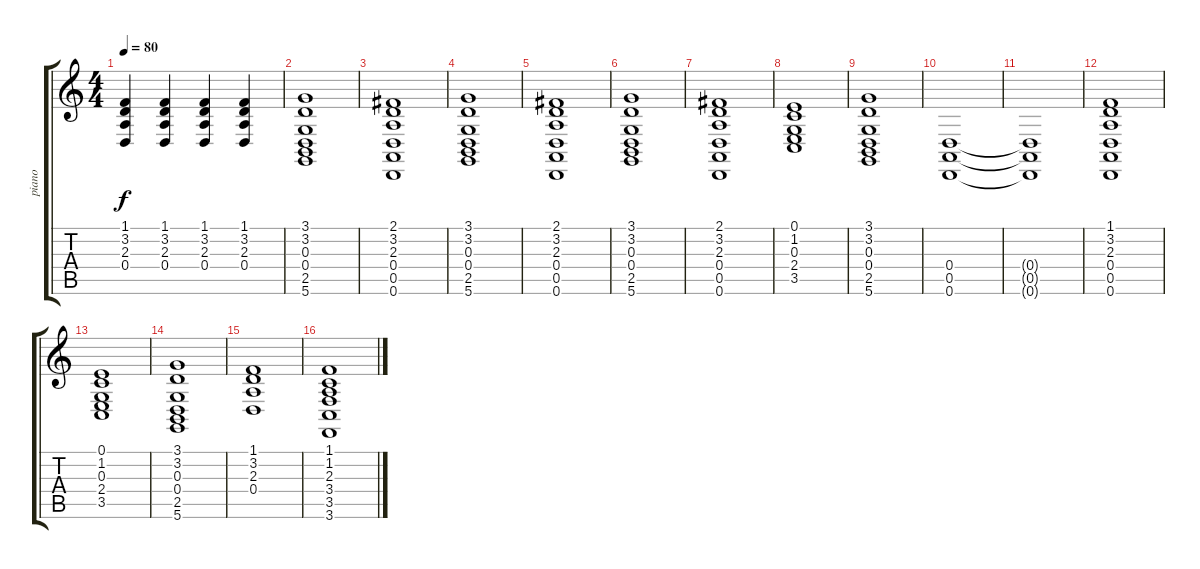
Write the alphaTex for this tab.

\track ("piano" "piano") {instrument synthstrings2}
\staff {score tabs}
\tuning (E4 B3 G3 D3 A2 D2) {hide}
\ts (4 4)
\tempo 80
\clef g2
\ks c
(1.1 3.2 2.3 0.4).4{dy f} (1.1 3.2 2.3 0.4).4 (1.1 3.2 2.3 0.4).4 (1.1 3.2 2.3 0.4).4 |
(3.1 3.2 0.3 0.4 2.5 5.6).1{instrument synthstrings2} |
(2.1 3.2 2.3 0.4 0.5 0.6).1 |
(3.1 3.2 0.3 0.4 2.5 5.6).1 |
(2.1 3.2 2.3 0.4 0.5 0.6).1 |
(3.1 3.2 0.3 0.4 2.5 5.6).1 |
(2.1 3.2 2.3 0.4 0.5 0.6).1 |
(0.1 1.2 0.3 2.4 3.5).1 |
(3.1 3.2 0.3 0.4 2.5 5.6).1 |
(0.4 0.5 0.6).1 |
(0.4{t} 0.5{t} 0.6{t}).1 |
(1.1 3.2 2.3 0.4 0.5 0.6).1 |
(0.1 1.2 0.3 2.4 3.5).1 |
(3.1 3.2 0.3 0.4 2.5 5.6).1 |
(1.1 3.2 2.3 0.4).1 |
(1.1 1.2 2.3 3.4 3.5 3.6).1
